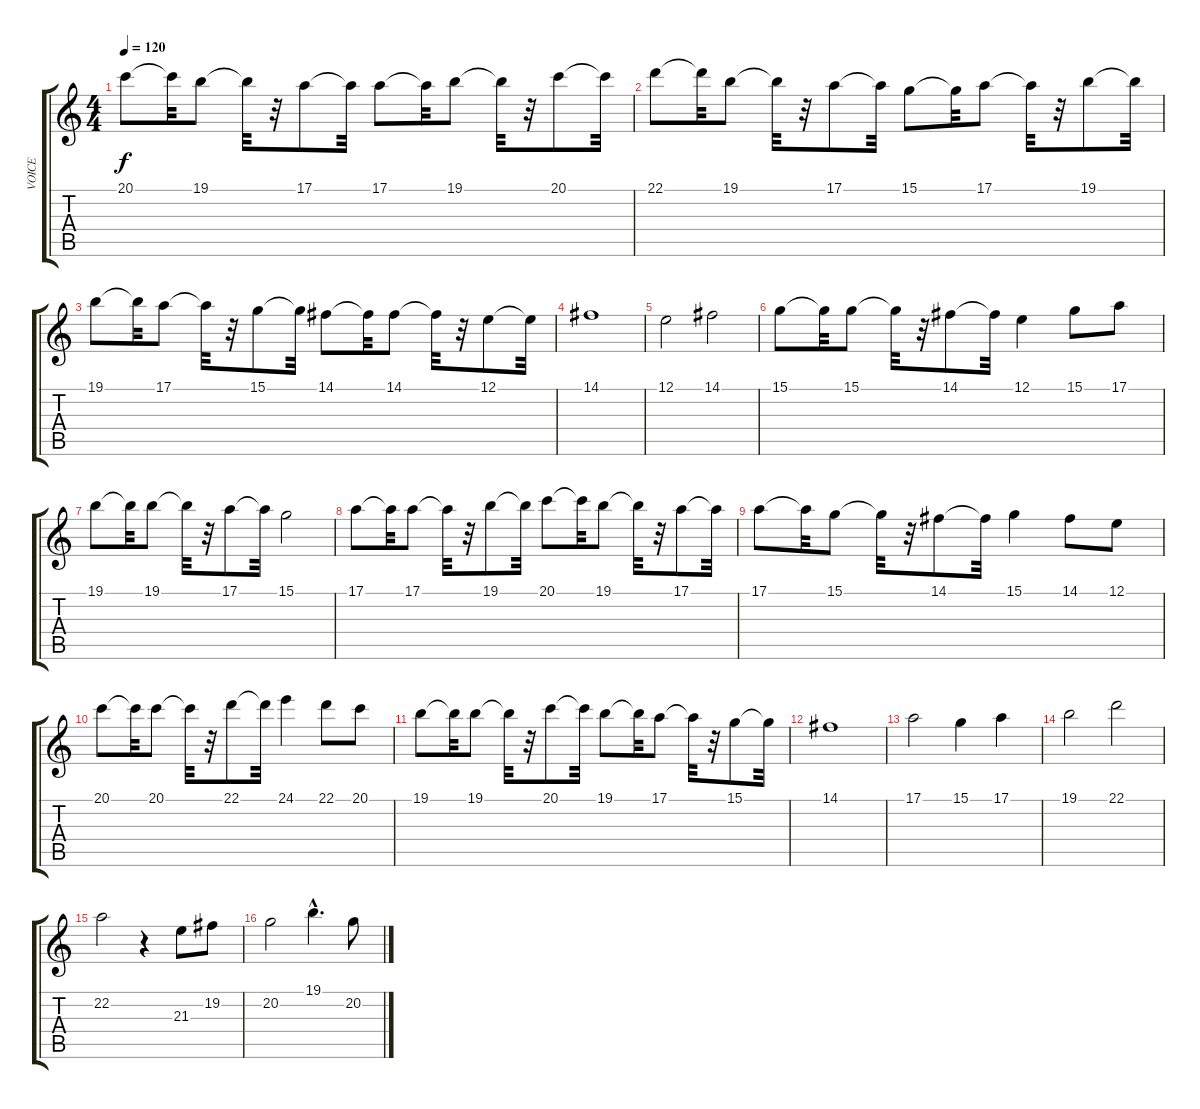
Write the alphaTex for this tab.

\track (" VOICE" " VOICE") {instrument honkytonkpiano}
\staff {score tabs}
\tuning (E4 B3 G3 D3 A2 E2) {hide}
\ts (4 4)
\tempo 120
\clef g2
\ks c
20.1.8{dy f} 20.1{t}.32 19.1.8 19.1{t}.32 r.32 17.1.8 17.1{t}.32 17.1.8 17.1{t}.32 19.1.8 19.1{t}.32 r.32 20.1.8 20.1{t}.32 |
22.1.8 22.1{t}.32 19.1.8 19.1{t}.32 r.32 17.1.8 17.1{t}.32 15.1.8 15.1{t}.32 17.1.8 17.1{t}.32 r.32 19.1.8 19.1{t}.32 |
19.1.8 19.1{t}.32 17.1.8 17.1{t}.32 r.32 15.1.8 15.1{t}.32 14.1.8 14.1{t}.32 14.1.8 14.1{t}.32 r.32 12.1.8 12.1{t}.32 |
14.1.1 |
12.1.2 14.1.2 |
15.1.8 15.1{t}.32 15.1.8 15.1{t}.32 r.32 14.1.8 14.1{t}.32 12.1.4 15.1.8 17.1.8 |
19.1.8 19.1{t}.32 19.1.8 19.1{t}.32 r.32 17.1.8 17.1{t}.32 15.1.2 |
17.1.8 17.1{t}.32 17.1.8 17.1{t}.32 r.32 19.1.8 19.1{t}.32 20.1.8 20.1{t}.32 19.1.8 19.1{t}.32 r.32 17.1.8 17.1{t}.32 |
17.1.8 17.1{t}.32 15.1.8 15.1{t}.32 r.32 14.1.8 14.1{t}.32 15.1.4 14.1.8 12.1.8 |
20.1.8 20.1{t}.32 20.1.8 20.1{t}.32 r.32 22.1.8 22.1{t}.32 24.1.4 22.1.8 20.1.8 |
19.1.8 19.1{t}.32 19.1.8 19.1{t}.32 r.32 20.1.8 20.1{t}.32 19.1.8 19.1{t}.32 17.1.8 17.1{t}.32 r.32 15.1.8 15.1{t}.32 |
14.1.1 |
17.1.2 15.1.4 17.1.4 |
19.1.2 22.1.2 |
22.2.2 r.4 21.3.8 19.2.8 |
20.2.2 19.1{hac}.4{d} 20.2.8
